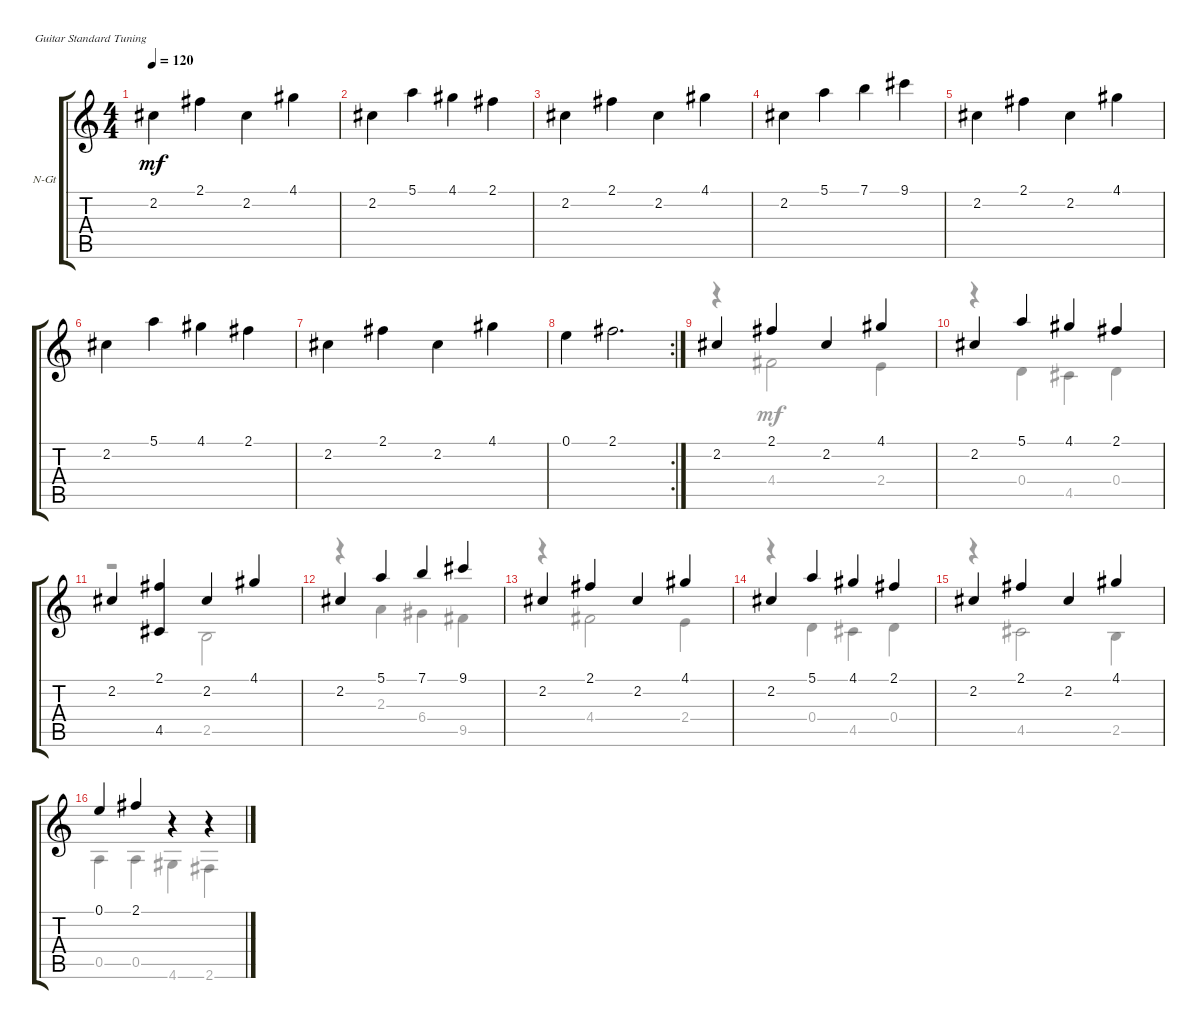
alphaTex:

\defaultSystemsLayout 4
\bracketExtendMode groupsimilarinstruments
\firstSystemTrackNameOrientation horizontal
\otherSystemsTrackNameOrientation horizontal
\track ("Nylon Guitar" "N-Gt") {instrument acousticguitarnylon}
\staff {score tabs}
\tuning (E4 B3 G3 D3 A2 E2)
\voice
\ts (4 4)
\tempo 120
\clef g2
\ks c
2.2.4{dy mf instrument acousticguitarnylon} 2.1.4 2.2.4 4.1.4 |
2.2.4 5.1.4 4.1.4 2.1.4 |
2.2.4 2.1.4 2.2.4 4.1.4 |
2.2.4 5.1.4 7.1.4 9.1.4 |
2.2.4 2.1.4 2.2.4 4.1.4 |
2.2.4 5.1.4 4.1.4 2.1.4 |
2.2.4 2.1.4 2.2.4 4.1.4 |
\rc 2
0.1.4 2.1.2{d} |
2.2.4 2.1.4 2.2.4 4.1.4 |
2.2.4 5.1.4 4.1.4 2.1.4 |
2.2.4 (2.1 4.5).4 2.2.4 4.1.4 |
2.2.4 5.1.4 7.1.4 9.1.4 |
2.2.4 2.1.4 2.2.4 4.1.4 |
2.2.4 5.1.4 4.1.4 2.1.4 |
2.2.4 2.1.4 2.2.4 4.1.4 |
0.1.4 2.1.4 r.4 r.4
\voice
\clef g2
\ottava regular
\simile none
\ks c
|
|
|
|
|
|
|
|
r.4 4.4.2 2.4.4 |
r.4 0.4.4 4.5.4 0.4.4 |
r.2 2.5.2 |
r.4 2.3.4 6.4.4 9.5.4 |
r.4 4.4.2 2.4.4 |
r.4 0.4.4 4.5.4 0.4.4 |
r.4 4.5.2 2.5.4 |
0.5.4 0.5.4 4.6.4 2.6.4
